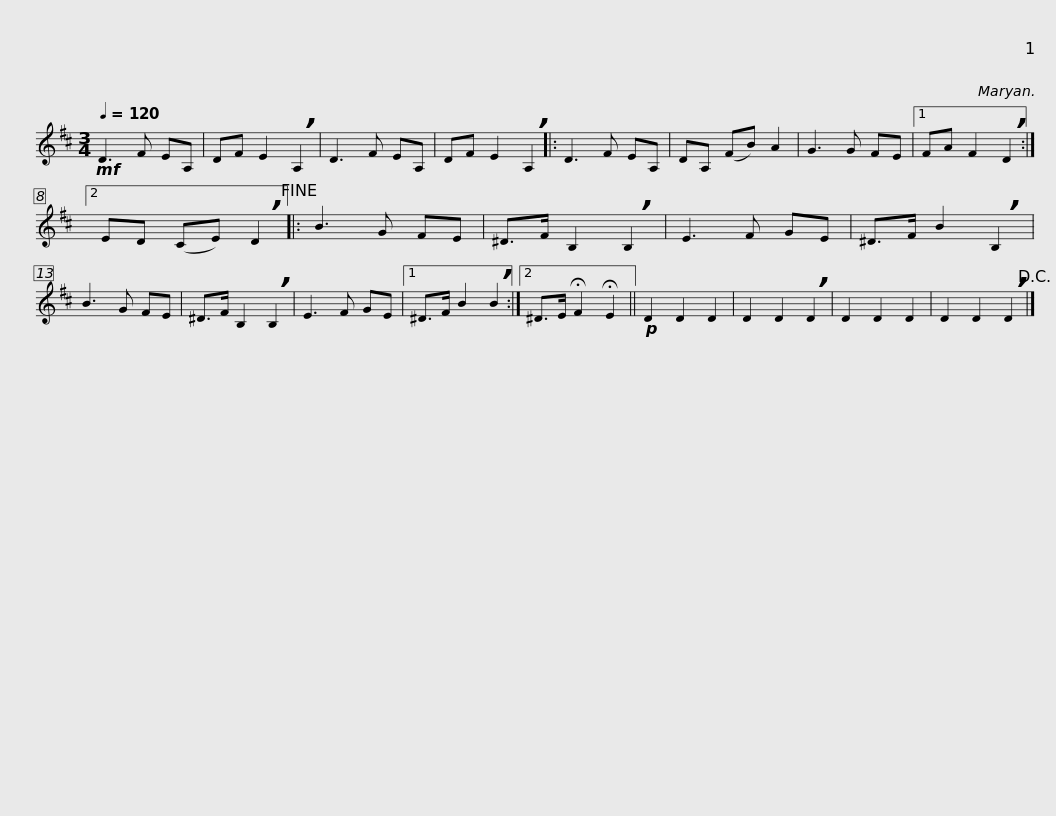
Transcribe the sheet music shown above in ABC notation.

X:1
L:1/8
Q:1/4=120
M:3/4
I:linebreak $
K:D
V:1 treble
V:1
!mf! D3 F EA, | DF E2 !breath!A,2 | D3 F EA, | DF E2 !breath!A,2 |:$ D3 F EA, | %5
 DA, (FB) A2 | G3 G FE |1 FA F2 !breath!D2 :|2 ED (CE) !breath!D2!fine! |:$ B3 G FE | %10
 ^D>F B,2 !breath!B,2 | E3 F GE | ^D>F B2 !breath!B,2 |$ B3 G FE | ^D>F B,2 !breath!B,2 | %15
 E3 F GE |1 ^D>F B2 !breath!B2 :|2 ^D>E !fermata!F2 !fermata!E2 ||$!p! D2 D2 D2 | D2 D2 !breath!D2 | %20
 D2 D2 D2 | D2 D2 !breath!D2!D.C.! |] %22
